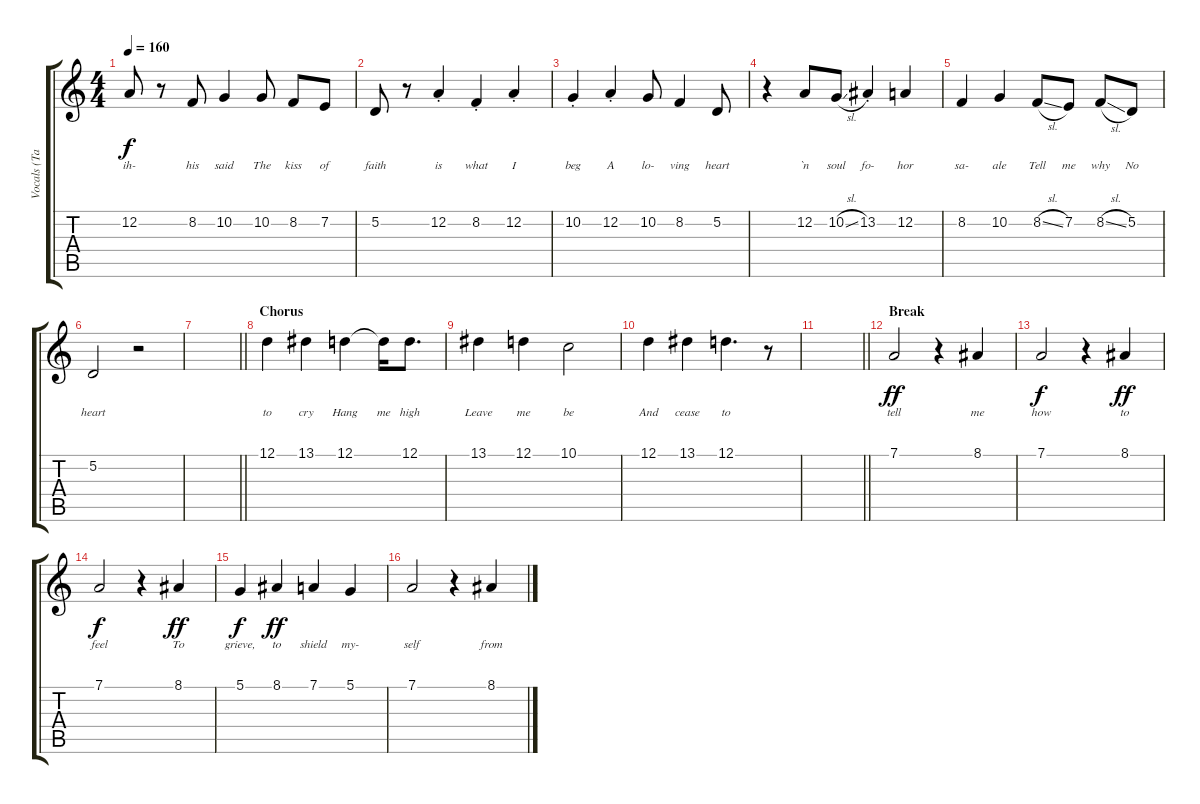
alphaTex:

\track ("Vocals (Tarja & Marco)" "Vocals (Ta") {instrument lead6voice}
\staff {score tabs}
\tuning (D4 A3 F3 C3 G2 D2) {hide}
\ts (4 4)
\tempo 160
\clef g2
\ks c
12.2.8{lyrics (0 "ih-") lyrics (1 "") lyrics (2 "") lyrics (3 "") lyrics (4 "") dy f} r.8 8.2.8{lyrics (0 "his") lyrics (1 "") lyrics (2 "") lyrics (3 "") lyrics (4 "")} 10.2.4{lyrics (0 "said") lyrics (1 "") lyrics (2 "") lyrics (3 "") lyrics (4 "")} 10.2.8{lyrics (0 "The") lyrics (1 "") lyrics (2 "") lyrics (3 "") lyrics (4 "")} 8.2.8{lyrics (0 "kiss") lyrics (1 "") lyrics (2 "") lyrics (3 "") lyrics (4 "")} 7.2.8{lyrics (0 "of") lyrics (1 "") lyrics (2 "") lyrics (3 "") lyrics (4 "")} |
5.2.8{lyrics (0 "faith") lyrics (1 "") lyrics (2 "") lyrics (3 "") lyrics (4 "")} r.8 12.2{st}.4{lyrics (0 "is") lyrics (1 "") lyrics (2 "") lyrics (3 "") lyrics (4 "")} 8.2{st}.4{lyrics (0 "what") lyrics (1 "") lyrics (2 "") lyrics (3 "") lyrics (4 "")} 12.2{st}.4{lyrics (0 "I") lyrics (1 "") lyrics (2 "") lyrics (3 "") lyrics (4 "")} |
10.2{st}.4{lyrics (0 "beg") lyrics (1 "") lyrics (2 "") lyrics (3 "") lyrics (4 "")} 12.2{st}.4{lyrics (0 "A") lyrics (1 "") lyrics (2 "") lyrics (3 "") lyrics (4 "")} 10.2.8{lyrics (0 "lo-") lyrics (1 "") lyrics (2 "") lyrics (3 "") lyrics (4 "")} 8.2.4{lyrics (0 "ving") lyrics (1 "") lyrics (2 "") lyrics (3 "") lyrics (4 "")} 5.2.8{lyrics (0 "heart") lyrics (1 "") lyrics (2 "") lyrics (3 "") lyrics (4 "")} |
r.4 12.2.8{lyrics (0 "`n") lyrics (1 "") lyrics (2 "") lyrics (3 "") lyrics (4 "")} 10.2{sl}.8{lyrics (0 "soul") lyrics (1 "") lyrics (2 "") lyrics (3 "") lyrics (4 "")} 13.2{st}.4{lyrics (0 "fo-") lyrics (1 "") lyrics (2 "") lyrics (3 "") lyrics (4 "")} 12.2.4{lyrics (0 "hor") lyrics (1 "") lyrics (2 "") lyrics (3 "") lyrics (4 "")} |
8.2.4{lyrics (0 "sa-") lyrics (1 "") lyrics (2 "") lyrics (3 "") lyrics (4 "")} 10.2.4{lyrics (0 "ale") lyrics (1 "") lyrics (2 "") lyrics (3 "") lyrics (4 "")} 8.2{sl}.8{lyrics (0 "Tell") lyrics (1 "") lyrics (2 "") lyrics (3 "") lyrics (4 "")} 7.2.8{lyrics (0 "me") lyrics (1 "") lyrics (2 "") lyrics (3 "") lyrics (4 "")} 8.2{sl}.8{lyrics (0 "why") lyrics (1 "") lyrics (2 "") lyrics (3 "") lyrics (4 "")} 5.2.8{lyrics (0 "No") lyrics (1 "") lyrics (2 "") lyrics (3 "") lyrics (4 "")} |
5.2.2{lyrics (0 "heart") lyrics (1 "") lyrics (2 "") lyrics (3 "") lyrics (4 "")} r.2 |
\barLineRight lightlight
|
\section ("" "Chorus")
12.1.4{lyrics (0 "to") lyrics (1 "") lyrics (2 "") lyrics (3 "") lyrics (4 "")} 13.1.4{lyrics (0 "cry") lyrics (1 "") lyrics (2 "") lyrics (3 "") lyrics (4 "")} 12.1.4{lyrics (0 "Hang") lyrics (1 "") lyrics (2 "") lyrics (3 "") lyrics (4 "")} 12.1{t}.16{lyrics (0 "me") lyrics (1 "") lyrics (2 "") lyrics (3 "") lyrics (4 "")} 12.1.8{d lyrics (0 "high") lyrics (1 "") lyrics (2 "") lyrics (3 "") lyrics (4 "")} |
13.1.4{lyrics (0 "Leave") lyrics (1 "") lyrics (2 "") lyrics (3 "") lyrics (4 "")} 12.1.4{lyrics (0 "me") lyrics (1 "") lyrics (2 "") lyrics (3 "") lyrics (4 "")} 10.1.2{lyrics (0 "be") lyrics (1 "") lyrics (2 "") lyrics (3 "") lyrics (4 "")} |
12.1.4{lyrics (0 "And") lyrics (1 "") lyrics (2 "") lyrics (3 "") lyrics (4 "")} 13.1.4{lyrics (0 "cease") lyrics (1 "") lyrics (2 "") lyrics (3 "") lyrics (4 "")} 12.1.4{d lyrics (0 "to") lyrics (1 "") lyrics (2 "") lyrics (3 "") lyrics (4 "")} r.8 |
\barLineRight lightlight
|
\section ("" "Break")
7.1.2{lyrics (0 "tell") lyrics (1 "") lyrics (2 "") lyrics (3 "") lyrics (4 "") dy ff} r.4 8.1.4{lyrics (0 "me") lyrics (1 "") lyrics (2 "") lyrics (3 "") lyrics (4 "")} |
7.1.2{lyrics (0 "how") lyrics (1 "") lyrics (2 "") lyrics (3 "") lyrics (4 "") dy f} r.4 8.1.4{lyrics (0 "to") lyrics (1 "") lyrics (2 "") lyrics (3 "") lyrics (4 "") dy ff} |
7.1.2{lyrics (0 "feel") lyrics (1 "") lyrics (2 "") lyrics (3 "") lyrics (4 "") dy f} r.4 8.1.4{lyrics (0 "To") lyrics (1 "") lyrics (2 "") lyrics (3 "") lyrics (4 "") dy ff} |
5.1.4{lyrics (0 "grieve,") lyrics (1 "") lyrics (2 "") lyrics (3 "") lyrics (4 "") dy f} 8.1.4{lyrics (0 "to") lyrics (1 "") lyrics (2 "") lyrics (3 "") lyrics (4 "") dy ff} 7.1.4{lyrics (0 "shield") lyrics (1 "") lyrics (2 "") lyrics (3 "") lyrics (4 "")} 5.1.4{lyrics (0 "my-") lyrics (1 "") lyrics (2 "") lyrics (3 "") lyrics (4 "")} |
7.1.2{lyrics (0 "self") lyrics (1 "") lyrics (2 "") lyrics (3 "") lyrics (4 "")} r.4 8.1.4{lyrics (0 "from") lyrics (1 "") lyrics (2 "") lyrics (3 "") lyrics (4 "")}
